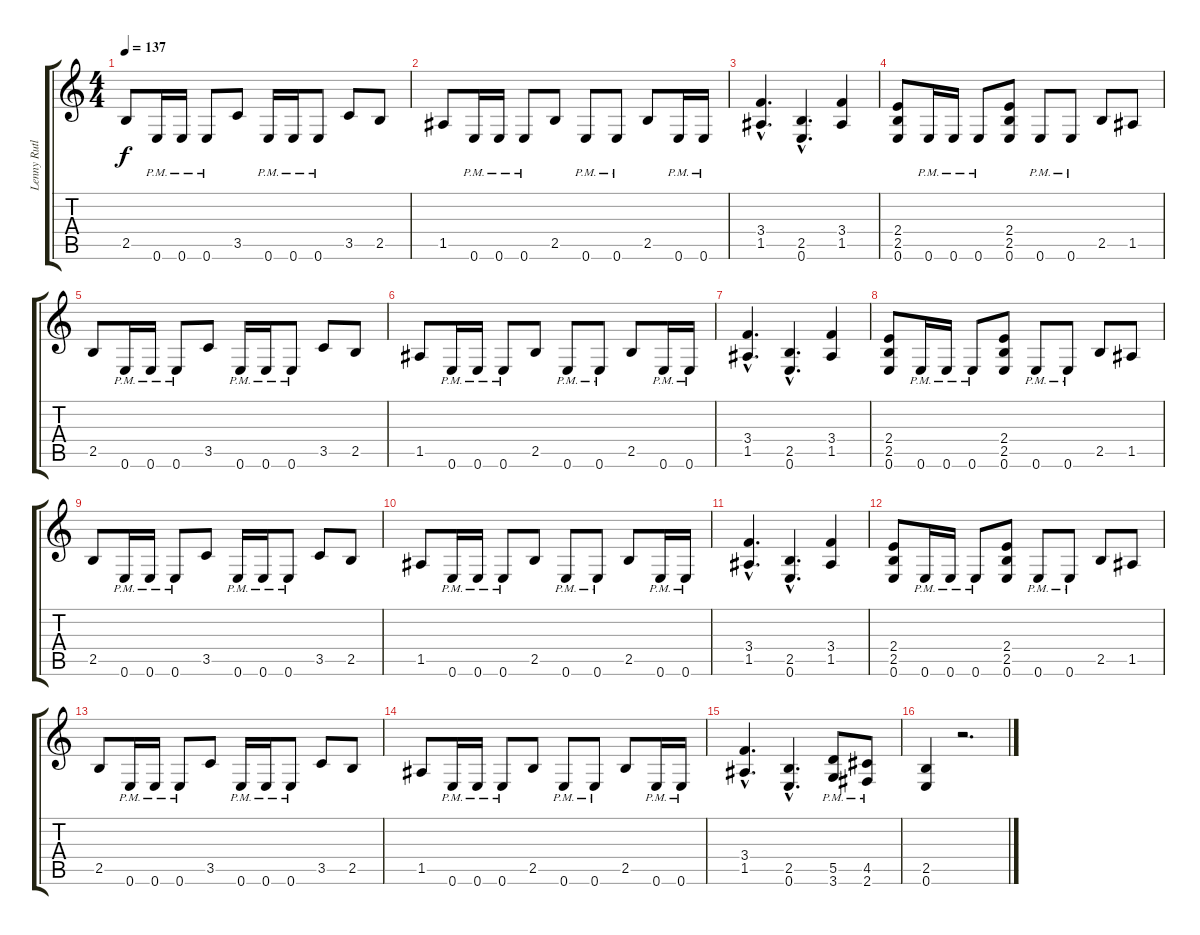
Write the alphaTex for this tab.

\track ("Lenny Rutledge" "Lenny Rutl") {instrument distortionguitar}
\staff {score tabs}
\tuning (E4 B3 G3 D3 A2 E2) {hide}
\ts (4 4)
\tempo 137
\clef g2
\ks c
2.5.8{dy f} 0.6{pm}.16 0.6{pm}.16 0.6{pm}.8 3.5.8 0.6{pm}.16 0.6{pm}.16 0.6{pm}.8 3.5.8 2.5.8 |
1.5.8 0.6{pm}.16 0.6{pm}.16 0.6{pm}.8 2.5.8 0.6{pm}.8 0.6{pm}.8 2.5.8 0.6{pm}.16 0.6{pm}.16 |
(3.4{hac} 1.5{hac}).4{d} (2.5{hac} 0.6{hac}).4{d} (3.4 1.5).4 |
(2.4 2.5 0.6).8 0.6{pm}.16 0.6{pm}.16 0.6{pm}.8 (2.4 2.5 0.6).8 0.6{pm}.8 0.6{pm}.8 2.5.8 1.5.8 |
2.5.8 0.6{pm}.16 0.6{pm}.16 0.6{pm}.8 3.5.8 0.6{pm}.16 0.6{pm}.16 0.6{pm}.8 3.5.8 2.5.8 |
1.5.8 0.6{pm}.16 0.6{pm}.16 0.6{pm}.8 2.5.8 0.6{pm}.8 0.6{pm}.8 2.5.8 0.6{pm}.16 0.6{pm}.16 |
(3.4{hac} 1.5{hac}).4{d} (2.5{hac} 0.6{hac}).4{d} (3.4 1.5).4 |
(2.4 2.5 0.6).8 0.6{pm}.16 0.6{pm}.16 0.6{pm}.8 (2.4 2.5 0.6).8 0.6{pm}.8 0.6{pm}.8 2.5.8 1.5.8 |
2.5.8 0.6{pm}.16 0.6{pm}.16 0.6{pm}.8 3.5.8 0.6{pm}.16 0.6{pm}.16 0.6{pm}.8 3.5.8 2.5.8 |
1.5.8 0.6{pm}.16 0.6{pm}.16 0.6{pm}.8 2.5.8 0.6{pm}.8 0.6{pm}.8 2.5.8 0.6{pm}.16 0.6{pm}.16 |
(3.4{hac} 1.5{hac}).4{d} (2.5{hac} 0.6{hac}).4{d} (3.4 1.5).4 |
(2.4 2.5 0.6).8 0.6{pm}.16 0.6{pm}.16 0.6{pm}.8 (2.4 2.5 0.6).8 0.6{pm}.8 0.6{pm}.8 2.5.8 1.5.8 |
2.5.8 0.6{pm}.16 0.6{pm}.16 0.6{pm}.8 3.5.8 0.6{pm}.16 0.6{pm}.16 0.6{pm}.8 3.5.8 2.5.8 |
1.5.8 0.6{pm}.16 0.6{pm}.16 0.6{pm}.8 2.5.8 0.6{pm}.8 0.6{pm}.8 2.5.8 0.6{pm}.16 0.6{pm}.16 |
(3.4{hac} 1.5{hac}).4{d} (2.5{hac} 0.6{hac}).4{d} (5.5{pm} 3.6{pm}).8 (4.5{pm} 2.6{pm}).8 |
(2.5 0.6).4 r.2{d}
